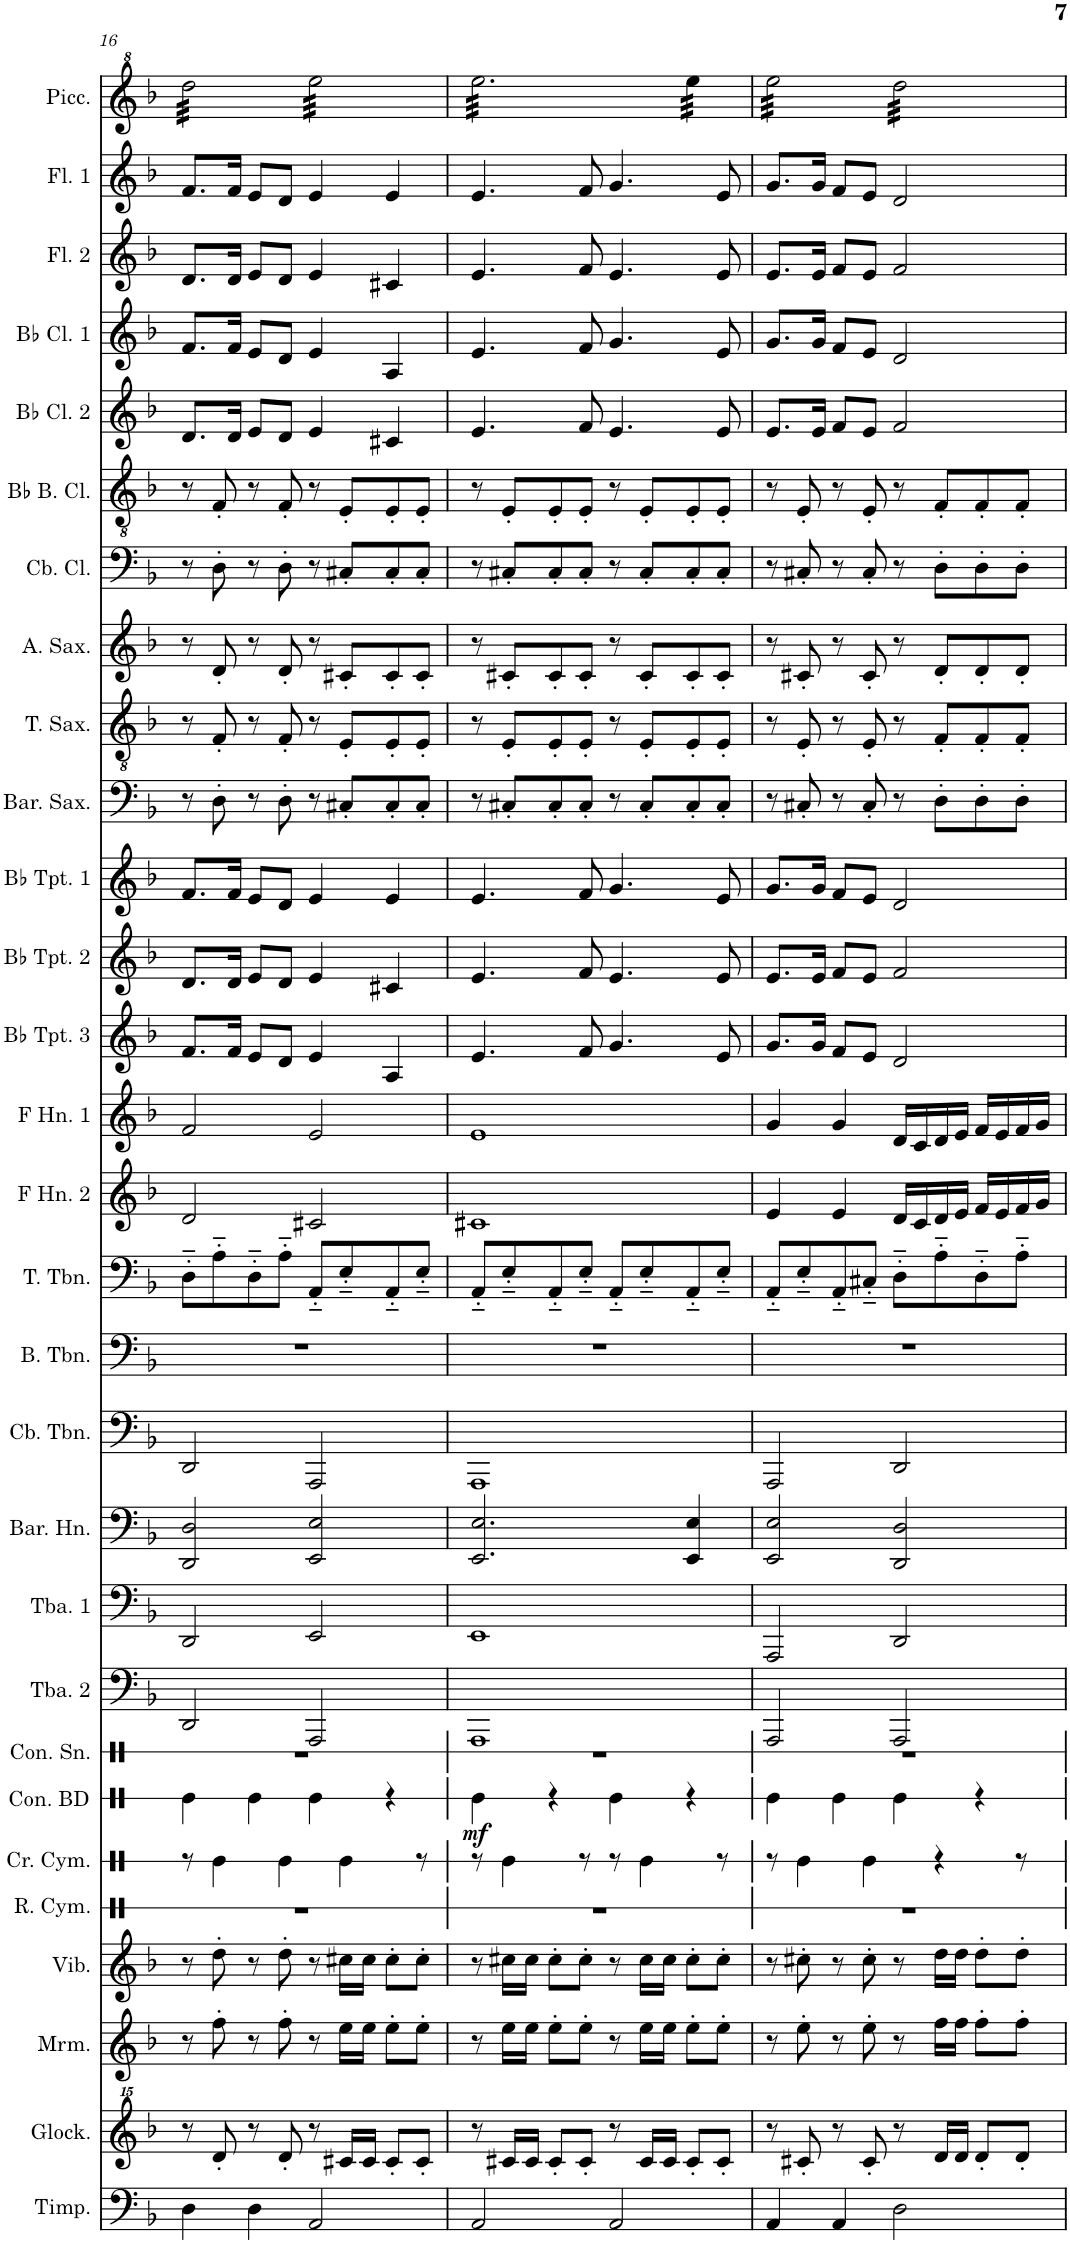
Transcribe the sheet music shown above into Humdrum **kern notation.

**kern	**kern	**kern	**kern	**kern	**kern	**kern	**dynam	**kern	**kern	**kern	**kern	**kern	**kern	**kern	**kern	**kern	**kern	**kern	**kern	**kern	**kern	**kern	**kern	**kern	**kern	**kern	**kern	**kern	**kern
*part29	*part28	*part27	*part26	*part25	*part24	*part23	*part23	*part22	*part21	*part20	*part19	*part18	*part17	*part16	*part15	*part14	*part13	*part12	*part11	*part10	*part9	*part8	*part7	*part6	*part5	*part4	*part3	*part2	*part1
*staff29	*staff28	*staff27	*staff26	*staff25	*staff24	*staff23	*staff23	*staff22	*staff21	*staff20	*staff19	*staff18	*staff17	*staff16	*staff15	*staff14	*staff13	*staff12	*staff11	*staff10	*staff9	*staff8	*staff7	*staff6	*staff5	*staff4	*staff3	*staff2	*staff1
*I"Timpani	*I"Glockenspiel	*I"Marimba	*I"Vibraphone	*I"Ride Cymbal	*I"Crash Cymbal	*I"Concert Bass Drum	*	*I"Concert Snare Drum	*I"Tuba 2	*I"Tuba 1	*I"Baritone Horn	*I"Contrabass Trombone	*I"Bass Trombone(Tenor 2)	*I"Tenor Trombone	*I"Horn in F 2	*I"Horn in F 1	*I"Bb Trumpet 3	*I"Bb Trumpet 2	*I"Bb Trumpet 1	*I"Baritone Saxophone	*I"Tenor Saxophone	*I"Alto Saxophone	*I"Contrabass Clarinet	*I"Bb Bass Clarinet	*I"Bb Clarinet 2	*I"Bb Clarinet 1	*I"Flute 2	*I"Flute 1	*I"Piccolo
*I'Timp.	*I'Glock.	*I'Mrm.	*I'Vib.	*I'R. Cym.	*I'Cr. Cym.	*I'Con. BD	*	*I'Con. Sn.	*I'Tba. 2	*I'Tba. 1	*I'Bar. Hn.	*I'Cb. Tbn.	*I'B. Tbn.	*I'T. Tbn.	*	*	*I'Bb Tpt. 3	*I'Bb Tpt. 2	*I'Bb Tpt. 1	*I'Bar. Sax.	*I'T. Sax.	*I'A. Sax.	*I'Cb. Cl.	*I'Bb B. Cl.	*I'Bb Cl. 2	*I'Bb Cl. 1	*I'Fl. 2	*I'Fl. 1	*I'Picc.
!!LO:PB:g=z
*clefF4	*clefG^^2	*clefG2	*clefG2	*clefX	*clefX	*clefX	*	*clefX	*clefF4	*clefF4	*clefF4	*clefF4	*clefF4	*clefF4	*clefG2	*clefG2	*clefG2	*clefG2	*clefG2	*clefF4	*clefGv2	*clefG2	*clefF4	*clefGv2	*clefG2	*clefG2	*clefG2	*clefG2	*clefG^2
*	*	*	*	*	*	*	*	*	*	*	*ITrd4c7	*	*	*	*ITrd4c7	*ITrd4c7	*ITrd1c2	*ITrd1c2	*ITrd1c2	*ITrd12c21	*ITrd8c14	*ITrd5c9	*ITrd1c2	*ITrd8c14	*ITrd1c2	*ITrd1c2	*	*	*ITrd-7c-12
*k[b-]	*k[b-]	*k[b-]	*k[b-]	*k[]	*k[]	*k[]	*	*k[]	*k[b-]	*k[b-]	*k[b-]	*k[b-]	*k[b-]	*k[b-]	*k[b-]	*k[b-]	*k[b-]	*k[b-]	*k[b-]	*k[b-]	*k[b-]	*k[b-]	*k[b-]	*k[b-]	*k[b-]	*k[b-]	*k[b-]	*k[b-]	*k[b-]
*M4/4	*M4/4	*M4/4	*M4/4	*M4/4	*M4/4	*M4/4	*	*M4/4	*M4/4	*M4/4	*M4/4	*M4/4	*M4/4	*M4/4	*M4/4	*M4/4	*M4/4	*M4/4	*M4/4	*M4/4	*M4/4	*M4/4	*M4/4	*M4/4	*M4/4	*M4/4	*M4/4	*M4/4	*M4/4
=16	=16	=16	=16	=16	=16	=16	=16	=16	=16	=16	=16	=16	=16	=16	=16	=16	=16	=16	=16	=16	=16	=16	=16	=16	=16	=16	=16	=16	=16
*	*	*	*	*	*	*	*	*	*	*	*	*	*	*	*	*	*	*	*	*	*	*	*	*	*	*	*	*	*tremolo
4D\	8r	8r	8r	1r	8r	4Re\	.	1r	2DD/	2DD/	2DD/ 2D/	2DD/	1r	8D'~\L	2d/	2f/	8.f/L	8.d/L	8.f/L	8r	8r	8r	8r	8r	8.d/L	8.f/L	8.d/L	8.f/L	32ddd\LLL
.	.	.	.	.	.	.	.	.	.	.	.	.	.	.	.	.	.	.	.	.	.	.	.	.	.	.	.	.	32ddd\
.	.	.	.	.	.	.	.	.	.	.	.	.	.	.	.	.	.	.	.	.	.	.	.	.	.	.	.	.	32ddd\
.	.	.	.	.	.	.	.	.	.	.	.	.	.	.	.	.	.	.	.	.	.	.	.	.	.	.	.	.	32ddd\
.	8ddd'/	8ff'\	8dd'\	.	4Re\	.	.	.	.	.	.	.	.	8A'~\	.	.	.	.	.	8D'\	8F'/	8d'/	8D'\	8F'/	.	.	.	.	32ddd\
.	.	.	.	.	.	.	.	.	.	.	.	.	.	.	.	.	.	.	.	.	.	.	.	.	.	.	.	.	32ddd\
.	.	.	.	.	.	.	.	.	.	.	.	.	.	.	.	.	16f/Jk	16d/Jk	16f/Jk	.	.	.	.	.	16d/Jk	16f/Jk	16d/Jk	16f/Jk	32ddd\
.	.	.	.	.	.	.	.	.	.	.	.	.	.	.	.	.	.	.	.	.	.	.	.	.	.	.	.	.	32ddd\
4D\	8r	8r	8r	.	.	4Re\	.	.	.	.	.	.	.	8D'~\	.	.	8e/L	8e/L	8e/L	8r	8r	8r	8r	8r	8e/L	8e/L	8e/L	8e/L	32ddd\
.	.	.	.	.	.	.	.	.	.	.	.	.	.	.	.	.	.	.	.	.	.	.	.	.	.	.	.	.	32ddd\
.	.	.	.	.	.	.	.	.	.	.	.	.	.	.	.	.	.	.	.	.	.	.	.	.	.	.	.	.	32ddd\
.	.	.	.	.	.	.	.	.	.	.	.	.	.	.	.	.	.	.	.	.	.	.	.	.	.	.	.	.	32ddd\
.	8ddd'/	8ff'\	8dd'\	.	4Re\	.	.	.	.	.	.	.	.	8A'~\J	.	.	8d/J	8d/J	8d/J	8D'\	8F'/	8d'/	8D'\	8F'/	8d/J	8d/J	8d/J	8d/J	32ddd\
.	.	.	.	.	.	.	.	.	.	.	.	.	.	.	.	.	.	.	.	.	.	.	.	.	.	.	.	.	32ddd\
.	.	.	.	.	.	.	.	.	.	.	.	.	.	.	.	.	.	.	.	.	.	.	.	.	.	.	.	.	32ddd\
.	.	.	.	.	.	.	.	.	.	.	.	.	.	.	.	.	.	.	.	.	.	.	.	.	.	.	.	.	32ddd\JJJ
2AA/	8r	8r	8r	.	.	4Re\	.	.	2AAA/	2EE/	2EE/ 2E/	2AAA/	.	8AA'~/L	2c#X/	2e/	4e/	4e/	4e/	8r	8r	8r	8r	8r	4e/	4e/	4e/	4e/	32eee\LLL
.	.	.	.	.	.	.	.	.	.	.	.	.	.	.	.	.	.	.	.	.	.	.	.	.	.	.	.	.	32eee\
.	.	.	.	.	.	.	.	.	.	.	.	.	.	.	.	.	.	.	.	.	.	.	.	.	.	.	.	.	32eee\
.	.	.	.	.	.	.	.	.	.	.	.	.	.	.	.	.	.	.	.	.	.	.	.	.	.	.	.	.	32eee\
.	16ccc#X/LL	16ee\LL	16cc#X\LL	.	4Re\	.	.	.	.	.	.	.	.	8E'~/	.	.	.	.	.	8C#X'/L	8E'/L	8c#X'/L	8C#X'/L	8E'/L	.	.	.	.	32eee\
.	.	.	.	.	.	.	.	.	.	.	.	.	.	.	.	.	.	.	.	.	.	.	.	.	.	.	.	.	32eee\
.	16ccc#/JJ	16ee\JJ	16cc#\JJ	.	.	.	.	.	.	.	.	.	.	.	.	.	.	.	.	.	.	.	.	.	.	.	.	.	32eee\
.	.	.	.	.	.	.	.	.	.	.	.	.	.	.	.	.	.	.	.	.	.	.	.	.	.	.	.	.	32eee\
.	8ccc#'/L	8ee'\L	8cc#'\L	.	.	4r	.	.	.	.	.	.	.	8AA'~/	.	.	4A/	4c#X/	4e/	8C#'/	8E'/	8c#'/	8C#'/	8E'/	4c#X/	4A/	4c#X/	4e/	32eee\
.	.	.	.	.	.	.	.	.	.	.	.	.	.	.	.	.	.	.	.	.	.	.	.	.	.	.	.	.	32eee\
.	.	.	.	.	.	.	.	.	.	.	.	.	.	.	.	.	.	.	.	.	.	.	.	.	.	.	.	.	32eee\
.	.	.	.	.	.	.	.	.	.	.	.	.	.	.	.	.	.	.	.	.	.	.	.	.	.	.	.	.	32eee\
.	8ccc#'/J	8ee'\J	8cc#'\J	.	8r	.	.	.	.	.	.	.	.	8E'~/J	.	.	.	.	.	8C#'/J	8E'/J	8c#'/J	8C#'/J	8E'/J	.	.	.	.	32eee\
.	.	.	.	.	.	.	.	.	.	.	.	.	.	.	.	.	.	.	.	.	.	.	.	.	.	.	.	.	32eee\
.	.	.	.	.	.	.	.	.	.	.	.	.	.	.	.	.	.	.	.	.	.	.	.	.	.	.	.	.	32eee\
.	.	.	.	.	.	.	.	.	.	.	.	.	.	.	.	.	.	.	.	.	.	.	.	.	.	.	.	.	32eee\JJJ
=17	=17	=17	=17	=17	=17	=17	=17	=17	=17	=17	=17	=17	=17	=17	=17	=17	=17	=17	=17	=17	=17	=17	=17	=17	=17	=17	=17	=17	=17
!	!	!	!	!	!	!	!LO:DY:b	!	!	!	!	!	!	!	!	!	!	!	!	!	!	!	!	!	!	!	!	!	!
2AA/	8r	8r	8r	1r	8r	4Re\	mf	1r	1AAA	1EE	2.EE/ 2.E/	1AAA	1r	8AA'~/L	1c#X	1e	4.e/	4.e/	4.e/	8r	8r	8r	8r	8r	4.e/	4.e/	4.e/	4.e/	32eee\LLL
.	.	.	.	.	.	.	.	.	.	.	.	.	.	.	.	.	.	.	.	.	.	.	.	.	.	.	.	.	32eee\
.	.	.	.	.	.	.	.	.	.	.	.	.	.	.	.	.	.	.	.	.	.	.	.	.	.	.	.	.	32eee\
.	.	.	.	.	.	.	.	.	.	.	.	.	.	.	.	.	.	.	.	.	.	.	.	.	.	.	.	.	32eee\
.	16ccc#X/LL	16ee\LL	16cc#X\LL	.	4Re\	.	.	.	.	.	.	.	.	8E'~/	.	.	.	.	.	8C#X'/L	8E'/L	8c#X'/L	8C#X'/L	8E'/L	.	.	.	.	32eee\
.	.	.	.	.	.	.	.	.	.	.	.	.	.	.	.	.	.	.	.	.	.	.	.	.	.	.	.	.	32eee\
.	16ccc#/JJ	16ee\JJ	16cc#\JJ	.	.	.	.	.	.	.	.	.	.	.	.	.	.	.	.	.	.	.	.	.	.	.	.	.	32eee\
.	.	.	.	.	.	.	.	.	.	.	.	.	.	.	.	.	.	.	.	.	.	.	.	.	.	.	.	.	32eee\
.	8ccc#'/L	8ee'\L	8cc#'\L	.	.	4r	.	.	.	.	.	.	.	8AA'~/	.	.	.	.	.	8C#'/	8E'/	8c#'/	8C#'/	8E'/	.	.	.	.	32eee\
.	.	.	.	.	.	.	.	.	.	.	.	.	.	.	.	.	.	.	.	.	.	.	.	.	.	.	.	.	32eee\
.	.	.	.	.	.	.	.	.	.	.	.	.	.	.	.	.	.	.	.	.	.	.	.	.	.	.	.	.	32eee\
.	.	.	.	.	.	.	.	.	.	.	.	.	.	.	.	.	.	.	.	.	.	.	.	.	.	.	.	.	32eee\
.	8ccc#'/J	8ee'\J	8cc#'\J	.	8r	.	.	.	.	.	.	.	.	8E'~/J	.	.	8f/	8f/	8f/	8C#'/J	8E'/J	8c#'/J	8C#'/J	8E'/J	8f/	8f/	8f/	8f/	32eee\
.	.	.	.	.	.	.	.	.	.	.	.	.	.	.	.	.	.	.	.	.	.	.	.	.	.	.	.	.	32eee\
.	.	.	.	.	.	.	.	.	.	.	.	.	.	.	.	.	.	.	.	.	.	.	.	.	.	.	.	.	32eee\
.	.	.	.	.	.	.	.	.	.	.	.	.	.	.	.	.	.	.	.	.	.	.	.	.	.	.	.	.	32eee\
2AA/	8r	8r	8r	.	8r	4Re\	.	.	.	.	.	.	.	8AA'~/L	.	.	4.g/	4.e/	4.g/	8r	8r	8r	8r	8r	4.e/	4.g/	4.e/	4.g/	32eee\
.	.	.	.	.	.	.	.	.	.	.	.	.	.	.	.	.	.	.	.	.	.	.	.	.	.	.	.	.	32eee\
.	.	.	.	.	.	.	.	.	.	.	.	.	.	.	.	.	.	.	.	.	.	.	.	.	.	.	.	.	32eee\
.	.	.	.	.	.	.	.	.	.	.	.	.	.	.	.	.	.	.	.	.	.	.	.	.	.	.	.	.	32eee\
.	16ccc#/LL	16ee\LL	16cc#\LL	.	4Re\	.	.	.	.	.	.	.	.	8E'~/	.	.	.	.	.	8C#'/L	8E'/L	8c#'/L	8C#'/L	8E'/L	.	.	.	.	32eee\
.	.	.	.	.	.	.	.	.	.	.	.	.	.	.	.	.	.	.	.	.	.	.	.	.	.	.	.	.	32eee\
.	16ccc#/JJ	16ee\JJ	16cc#\JJ	.	.	.	.	.	.	.	.	.	.	.	.	.	.	.	.	.	.	.	.	.	.	.	.	.	32eee\
.	.	.	.	.	.	.	.	.	.	.	.	.	.	.	.	.	.	.	.	.	.	.	.	.	.	.	.	.	32eee\JJJ
.	8ccc#'/L	8ee'\L	8cc#'\L	.	.	4r	.	.	.	.	4EE/ 4E/	.	.	8AA'~/	.	.	.	.	.	8C#'/	8E'/	8c#'/	8C#'/	8E'/	.	.	.	.	32eee\LLL
.	.	.	.	.	.	.	.	.	.	.	.	.	.	.	.	.	.	.	.	.	.	.	.	.	.	.	.	.	32eee\
.	.	.	.	.	.	.	.	.	.	.	.	.	.	.	.	.	.	.	.	.	.	.	.	.	.	.	.	.	32eee\
.	.	.	.	.	.	.	.	.	.	.	.	.	.	.	.	.	.	.	.	.	.	.	.	.	.	.	.	.	32eee\
.	8ccc#'/J	8ee'\J	8cc#'\J	.	8r	.	.	.	.	.	.	.	.	8E'~/J	.	.	8e/	8e/	8e/	8C#'/J	8E'/J	8c#'/J	8C#'/J	8E'/J	8e/	8e/	8e/	8e/	32eee\
.	.	.	.	.	.	.	.	.	.	.	.	.	.	.	.	.	.	.	.	.	.	.	.	.	.	.	.	.	32eee\
.	.	.	.	.	.	.	.	.	.	.	.	.	.	.	.	.	.	.	.	.	.	.	.	.	.	.	.	.	32eee\
.	.	.	.	.	.	.	.	.	.	.	.	.	.	.	.	.	.	.	.	.	.	.	.	.	.	.	.	.	32eee\JJJ
=18	=18	=18	=18	=18	=18	=18	=18	=18	=18	=18	=18	=18	=18	=18	=18	=18	=18	=18	=18	=18	=18	=18	=18	=18	=18	=18	=18	=18	=18
4AA/	8r	8r	8r	1r	8r	4Re\	.	1r	2AAA/	2AAA/	2EE/ 2E/	2AAA/	1r	8AA'~/L	4e/	4g/	8.g/L	8.e/L	8.g/L	8r	8r	8r	8r	8r	8.e/L	8.g/L	8.e/L	8.g/L	32eee\LLL
.	.	.	.	.	.	.	.	.	.	.	.	.	.	.	.	.	.	.	.	.	.	.	.	.	.	.	.	.	32eee\
.	.	.	.	.	.	.	.	.	.	.	.	.	.	.	.	.	.	.	.	.	.	.	.	.	.	.	.	.	32eee\
.	.	.	.	.	.	.	.	.	.	.	.	.	.	.	.	.	.	.	.	.	.	.	.	.	.	.	.	.	32eee\
.	8ccc#X'/	8ee'\	8cc#X'\	.	4Re\	.	.	.	.	.	.	.	.	8E'~/	.	.	.	.	.	8C#X'/	8E'/	8c#X'/	8C#X'/	8E'/	.	.	.	.	32eee\
.	.	.	.	.	.	.	.	.	.	.	.	.	.	.	.	.	.	.	.	.	.	.	.	.	.	.	.	.	32eee\
.	.	.	.	.	.	.	.	.	.	.	.	.	.	.	.	.	16g/Jk	16e/Jk	16g/Jk	.	.	.	.	.	16e/Jk	16g/Jk	16e/Jk	16g/Jk	32eee\
.	.	.	.	.	.	.	.	.	.	.	.	.	.	.	.	.	.	.	.	.	.	.	.	.	.	.	.	.	32eee\
4AA/	8r	8r	8r	.	.	4Re\	.	.	.	.	.	.	.	8AA'~/	4e/	4g/	8f/L	8f/L	8f/L	8r	8r	8r	8r	8r	8f/L	8f/L	8f/L	8f/L	32eee\
.	.	.	.	.	.	.	.	.	.	.	.	.	.	.	.	.	.	.	.	.	.	.	.	.	.	.	.	.	32eee\
.	.	.	.	.	.	.	.	.	.	.	.	.	.	.	.	.	.	.	.	.	.	.	.	.	.	.	.	.	32eee\
.	.	.	.	.	.	.	.	.	.	.	.	.	.	.	.	.	.	.	.	.	.	.	.	.	.	.	.	.	32eee\
.	8ccc#'/	8ee'\	8cc#'\	.	4Re\	.	.	.	.	.	.	.	.	8C#X'~/J	.	.	8e/J	8e/J	8e/J	8C#'/	8E'/	8c#'/	8C#'/	8E'/	8e/J	8e/J	8e/J	8e/J	32eee\
.	.	.	.	.	.	.	.	.	.	.	.	.	.	.	.	.	.	.	.	.	.	.	.	.	.	.	.	.	32eee\
.	.	.	.	.	.	.	.	.	.	.	.	.	.	.	.	.	.	.	.	.	.	.	.	.	.	.	.	.	32eee\
.	.	.	.	.	.	.	.	.	.	.	.	.	.	.	.	.	.	.	.	.	.	.	.	.	.	.	.	.	32eee\JJJ
2D\	8r	8r	8r	.	.	4Re\	.	.	2AAA/	2DD/	2DD/ 2D/	2DD/	.	8D'~\L	16d/LL	16d/LL	2d/	2f/	2d/	8r	8r	8r	8r	8r	2f/	2d/	2f/	2d/	32ddd\LLL
.	.	.	.	.	.	.	.	.	.	.	.	.	.	.	.	.	.	.	.	.	.	.	.	.	.	.	.	.	32ddd\
.	.	.	.	.	.	.	.	.	.	.	.	.	.	.	16c/	16c/	.	.	.	.	.	.	.	.	.	.	.	.	32ddd\
.	.	.	.	.	.	.	.	.	.	.	.	.	.	.	.	.	.	.	.	.	.	.	.	.	.	.	.	.	32ddd\
.	16ddd/LL	16ff\LL	16dd\LL	.	4r	.	.	.	.	.	.	.	.	8A'~\	16d/	16d/	.	.	.	8D'\L	8F'/L	8d'/L	8D'\L	8F'/L	.	.	.	.	32ddd\
.	.	.	.	.	.	.	.	.	.	.	.	.	.	.	.	.	.	.	.	.	.	.	.	.	.	.	.	.	32ddd\
.	16ddd/JJ	16ff\JJ	16dd\JJ	.	.	.	.	.	.	.	.	.	.	.	16e/JJ	16e/JJ	.	.	.	.	.	.	.	.	.	.	.	.	32ddd\
.	.	.	.	.	.	.	.	.	.	.	.	.	.	.	.	.	.	.	.	.	.	.	.	.	.	.	.	.	32ddd\
.	8ddd'/L	8ff'\L	8dd'\L	.	.	4r	.	.	.	.	.	.	.	8D'~\	16f/LL	16f/LL	.	.	.	8D'\	8F'/	8d'/	8D'\	8F'/	.	.	.	.	32ddd\
.	.	.	.	.	.	.	.	.	.	.	.	.	.	.	.	.	.	.	.	.	.	.	.	.	.	.	.	.	32ddd\
.	.	.	.	.	.	.	.	.	.	.	.	.	.	.	16e/	16e/	.	.	.	.	.	.	.	.	.	.	.	.	32ddd\
.	.	.	.	.	.	.	.	.	.	.	.	.	.	.	.	.	.	.	.	.	.	.	.	.	.	.	.	.	32ddd\
.	8ddd'/J	8ff'\J	8dd'\J	.	8r	.	.	.	.	.	.	.	.	8A'~\J	16f/	16f/	.	.	.	8D'\J	8F'/J	8d'/J	8D'\J	8F'/J	.	.	.	.	32ddd\
.	.	.	.	.	.	.	.	.	.	.	.	.	.	.	.	.	.	.	.	.	.	.	.	.	.	.	.	.	32ddd\
.	.	.	.	.	.	.	.	.	.	.	.	.	.	.	16g/JJ	16g/JJ	.	.	.	.	.	.	.	.	.	.	.	.	32ddd\
.	.	.	.	.	.	.	.	.	.	.	.	.	.	.	.	.	.	.	.	.	.	.	.	.	.	.	.	.	32ddd\JJJ
*	*	*	*	*	*	*	*	*	*	*	*	*	*	*	*	*	*	*	*	*	*	*	*	*	*	*	*	*	*Xtremolo
=	=	=	=	=	=	=	=	=	=	=	=	=	=	=	=	=	=	=	=	=	=	=	=	=	=	=	=	=	=
*-	*-	*-	*-	*-	*-	*-	*-	*-	*-	*-	*-	*-	*-	*-	*-	*-	*-	*-	*-	*-	*-	*-	*-	*-	*-	*-	*-	*-	*-
